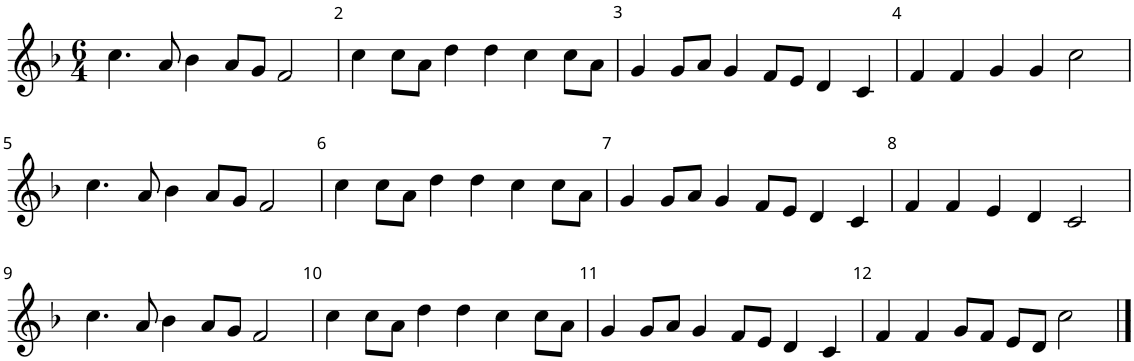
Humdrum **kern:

**kern
*part1
*staff1
*clefG2
*k[b-]
*F:
*M6/4
=1
4.cc\
8a/
4b-\
8a/L
8g/J
2f/
=2
4cc\
8cc\L
8a\J
4dd\
4dd\
4cc\
8cc\L
8a\J
=3
4g/
8g/L
8a/J
4g/
8f/L
8e/J
4d/
4c/
=4
4f/
4f/
4g/
4g/
2cc\
!!LO:LB:g=z
=5
4.cc\
8a/
4b-\
8a/L
8g/J
2f/
=6
4cc\
8cc\L
8a\J
4dd\
4dd\
4cc\
8cc\L
8a\J
=7
4g/
8g/L
8a/J
4g/
8f/L
8e/J
4d/
4c/
=8
4f/
4f/
4e/
4d/
2c/
!!LO:LB:g=z
=9
4.cc\
8a/
4b-\
8a/L
8g/J
2f/
=10
4cc\
8cc\L
8a\J
4dd\
4dd\
4cc\
8cc\L
8a\J
=11
4g/
8g/L
8a/J
4g/
8f/L
8e/J
4d/
4c/
=12
4f/
4f/
8g/L
8f/J
8e/L
8d/J
2cc\
==
*-
